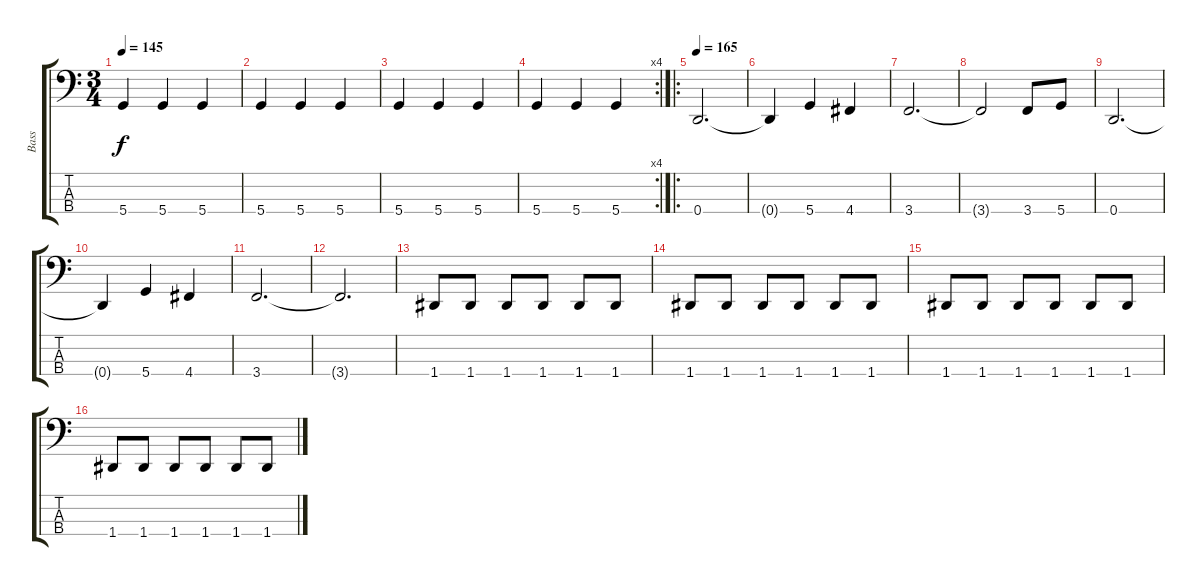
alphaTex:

\track ("Bass" "Bass") {instrument electricbassfinger}
\staff {score tabs}
\tuning (G2 D2 A1 D1) {hide}
\ts (3 4)
\tempo 145
\clef f4
\ks c
5.4.4{dy f} 5.4.4 5.4.4 |
5.4.4 5.4.4 5.4.4 |
5.4.4 5.4.4 5.4.4 |
\rc 4
5.4.4 5.4.4 5.4.4 |
\ro
\tempo 165
0.4.2{d} |
0.4{t}.4 5.4.4 4.4.4 |
3.4.2{d} |
3.4{t}.2 3.4.8 5.4.8 |
0.4.2{d} |
0.4{t}.4 5.4.4 4.4.4 |
3.4.2{d} |
3.4{t}.2{d} |
1.4.8 1.4.8 1.4.8 1.4.8 1.4.8 1.4.8 |
1.4.8 1.4.8 1.4.8 1.4.8 1.4.8 1.4.8 |
1.4.8 1.4.8 1.4.8 1.4.8 1.4.8 1.4.8 |
1.4.8 1.4.8 1.4.8 1.4.8 1.4.8 1.4.8
